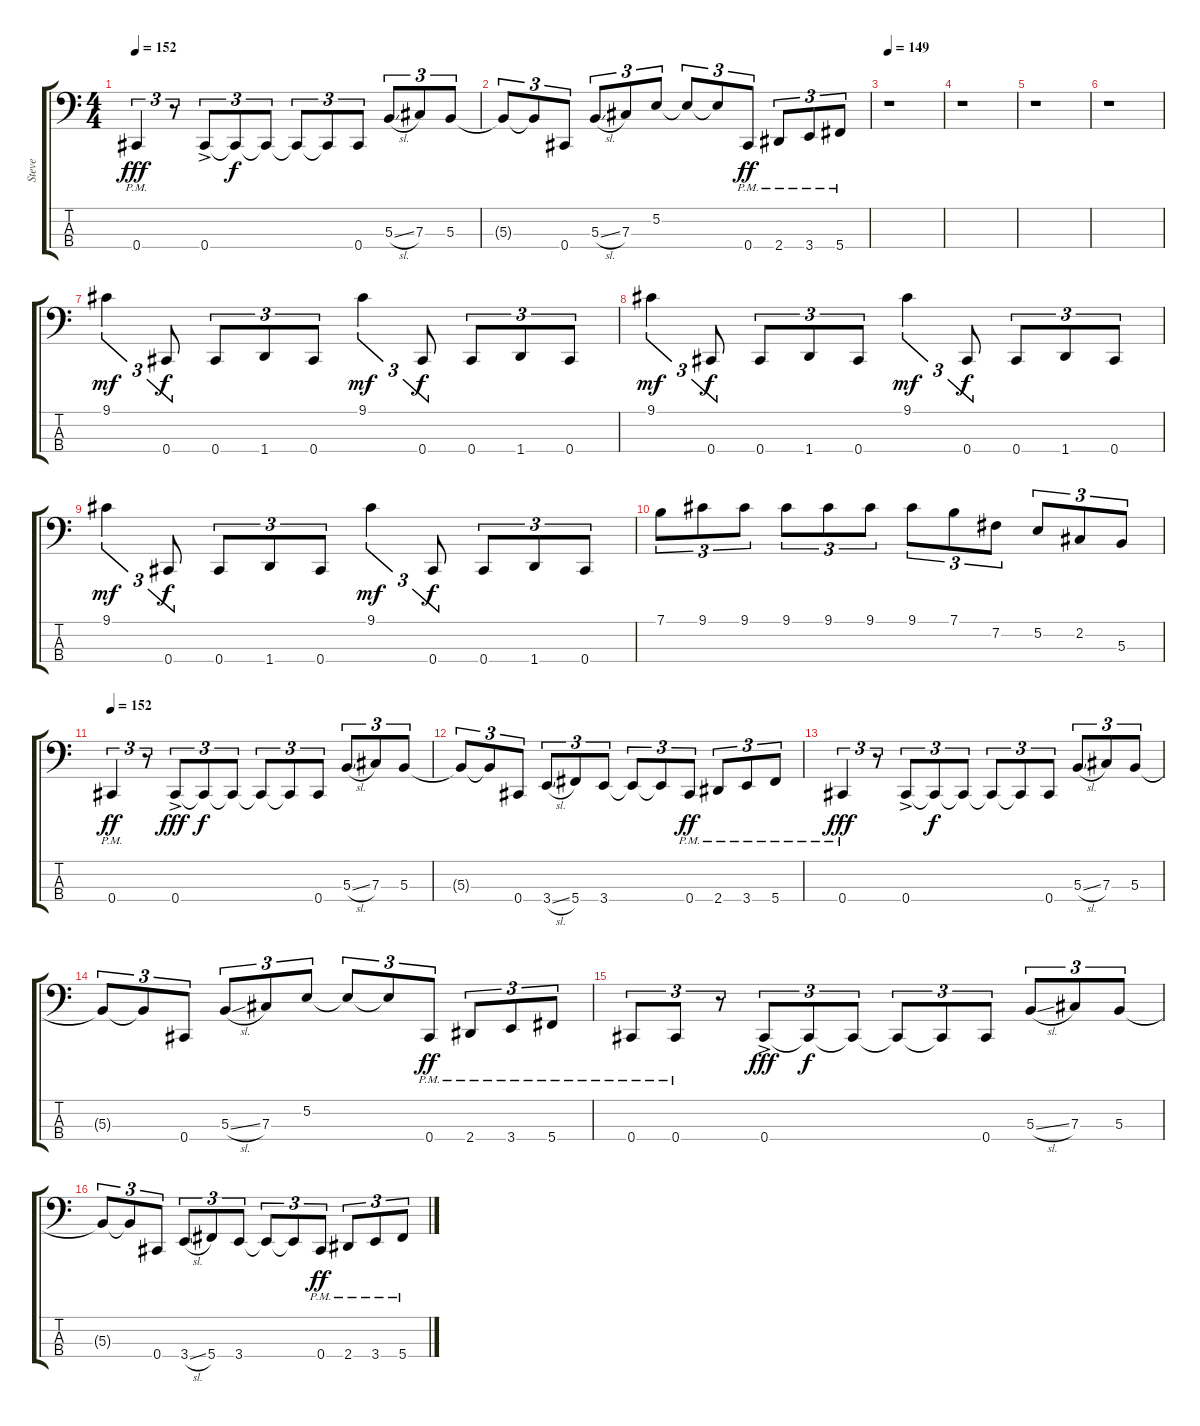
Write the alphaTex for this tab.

\track ("Steve" "Steve") {instrument electricbassfinger}
\staff {score tabs}
\tuning (E2 B1 Gb1 Db1) {hide}
\ts (4 4)
\tempo 152
\clef f4
\ks c
0.4{pm}.4{tu (3 2) dy fff} r.8{tu (3 2)} 0.4{ac}.8{tu (3 2)} 0.4{t}.8{tu (3 2) dy f} 0.4{t}.8{tu (3 2)} 0.4{t}.8{tu (3 2)} 0.4{t}.8{tu (3 2)} 0.4.8{tu (3 2)} 5.3{sl}.8{tu (3 2)} 7.3.8{tu (3 2)} 5.3.8{tu (3 2)} |
5.3{t}.8{tu (3 2)} 5.3{t}.8{tu (3 2)} 0.4.8{tu (3 2)} 5.3{sl}.8{tu (3 2)} 7.3.8{tu (3 2)} 5.2.8{tu (3 2)} 5.2{t}.8{tu (3 2)} 5.2{t}.8{tu (3 2)} 0.4{pm}.8{tu (3 2) dy ff} 2.4{pm}.8{tu (3 2)} 3.4{pm}.8{tu (3 2)} 5.4{pm}.8{tu (3 2)} |
\tempo 149
r.1 |
r.1 |
r.1 |
r.1 |
9.1.4{tu (3 2) dy mf} 0.4.8{tu (3 2) dy f} 0.4.8{tu (3 2)} 1.4.8{tu (3 2)} 0.4.8{tu (3 2)} 9.1.4{tu (3 2) dy mf} 0.4.8{tu (3 2) dy f} 0.4.8{tu (3 2)} 1.4.8{tu (3 2)} 0.4.8{tu (3 2)} |
9.1.4{tu (3 2) dy mf} 0.4.8{tu (3 2) dy f} 0.4.8{tu (3 2)} 1.4.8{tu (3 2)} 0.4.8{tu (3 2)} 9.1.4{tu (3 2) dy mf} 0.4.8{tu (3 2) dy f} 0.4.8{tu (3 2)} 1.4.8{tu (3 2)} 0.4.8{tu (3 2)} |
9.1.4{tu (3 2) dy mf} 0.4.8{tu (3 2) dy f} 0.4.8{tu (3 2)} 1.4.8{tu (3 2)} 0.4.8{tu (3 2)} 9.1.4{tu (3 2) dy mf} 0.4.8{tu (3 2) dy f} 0.4.8{tu (3 2)} 1.4.8{tu (3 2)} 0.4.8{tu (3 2)} |
7.1.8{tu (3 2)} 9.1.8{tu (3 2)} 9.1.8{tu (3 2)} 9.1.8{tu (3 2)} 9.1.8{tu (3 2)} 9.1.8{tu (3 2)} 9.1.8{tu (3 2)} 7.1.8{tu (3 2)} 7.2.8{tu (3 2)} 5.2.8{tu (3 2)} 2.2.8{tu (3 2)} 5.3.8{tu (3 2)} |
\tempo 152
0.4{pm}.4{tu (3 2) dy ff} r.8{tu (3 2)} 0.4{ac}.8{tu (3 2) dy fff} 0.4{t}.8{tu (3 2) dy f} 0.4{t}.8{tu (3 2)} 0.4{t}.8{tu (3 2)} 0.4{t}.8{tu (3 2)} 0.4.8{tu (3 2)} 5.3{sl}.8{tu (3 2)} 7.3.8{tu (3 2)} 5.3.8{tu (3 2)} |
5.3{t}.8{tu (3 2)} 5.3{t}.8{tu (3 2)} 0.4.8{tu (3 2)} 3.4{sl}.8{tu (3 2)} 5.4.8{tu (3 2)} 3.4.8{tu (3 2)} 3.4{t}.8{tu (3 2)} 3.4{t}.8{tu (3 2)} 0.4{pm}.8{tu (3 2) dy ff} 2.4{pm}.8{tu (3 2)} 3.4{pm}.8{tu (3 2)} 5.4{pm}.8{tu (3 2)} |
0.4{pm}.4{tu (3 2) dy fff} r.8{tu (3 2)} 0.4{ac}.8{tu (3 2)} 0.4{t}.8{tu (3 2) dy f} 0.4{t}.8{tu (3 2)} 0.4{t}.8{tu (3 2)} 0.4{t}.8{tu (3 2)} 0.4.8{tu (3 2)} 5.3{sl}.8{tu (3 2)} 7.3.8{tu (3 2)} 5.3.8{tu (3 2)} |
5.3{t}.8{tu (3 2)} 5.3{t}.8{tu (3 2)} 0.4.8{tu (3 2)} 5.3{sl}.8{tu (3 2)} 7.3.8{tu (3 2)} 5.2.8{tu (3 2)} 5.2{t}.8{tu (3 2)} 5.2{t}.8{tu (3 2)} 0.4{pm}.8{tu (3 2) dy ff} 2.4{pm}.8{tu (3 2)} 3.4{pm}.8{tu (3 2)} 5.4{pm}.8{tu (3 2)} |
0.4{pm}.8{tu (3 2)} 0.4{pm}.8{tu (3 2)} r.8{tu (3 2)} 0.4{ac}.8{tu (3 2) dy fff} 0.4{t}.8{tu (3 2) dy f} 0.4{t}.8{tu (3 2)} 0.4{t}.8{tu (3 2)} 0.4{t}.8{tu (3 2)} 0.4.8{tu (3 2)} 5.3{sl}.8{tu (3 2)} 7.3.8{tu (3 2)} 5.3.8{tu (3 2)} |
5.3{t}.8{tu (3 2)} 5.3{t}.8{tu (3 2)} 0.4.8{tu (3 2)} 3.4{sl}.8{tu (3 2)} 5.4.8{tu (3 2)} 3.4.8{tu (3 2)} 3.4{t}.8{tu (3 2)} 3.4{t}.8{tu (3 2)} 0.4{pm}.8{tu (3 2) dy ff} 2.4{pm}.8{tu (3 2)} 3.4{pm}.8{tu (3 2)} 5.4{pm}.8{tu (3 2)}
